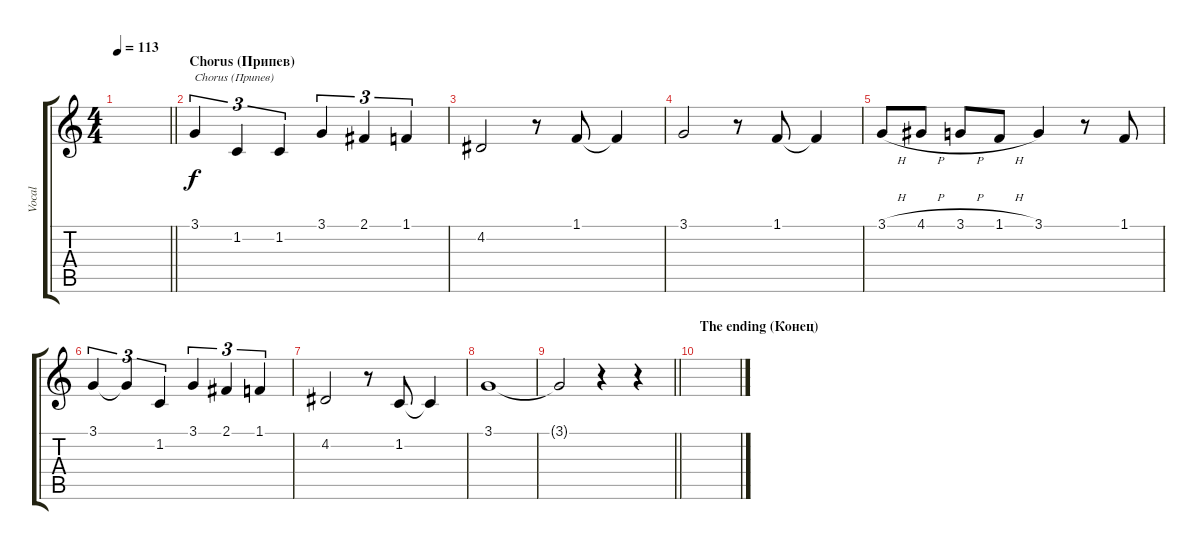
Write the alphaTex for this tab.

\track ("Vocal" "Vocal") {instrument harmonica}
\staff {score tabs}
\tuning (E4 B3 G3 D3 A2 E2) {hide}
\ts (4 4)
\tempo 113
\clef g2
\barLineRight lightlight
\ks c
|
\section ("" "Chorus (Припев)")
3.1.4{tu (3 2) txt "Chorus (Припев)"} 1.2.4{tu (3 2)} 1.2.4{tu (3 2)} 3.1.4{tu (3 2)} 2.1.4{tu (3 2)} 1.1.4{tu (3 2)} |
4.2.2 r.8 1.1.8 1.1{t}.4 |
3.1.2 r.8 1.1.8 1.1{t}.4 |
3.1{h}.8 4.1{h}.8 3.1{h}.8 1.1{h}.8 3.1.4 r.8 1.1.8 |
3.1.4{tu (3 2)} 3.1{t}.4{tu (3 2)} 1.2.4{tu (3 2)} 3.1.4{tu (3 2)} 2.1.4{tu (3 2)} 1.1.4{tu (3 2)} |
4.2.2 r.8 1.2.8 1.2{t}.4 |
3.1.1 |
\barLineRight lightlight
3.1{t}.2 r.4 r.4 |
\section ("" "The ending (Конец)")
